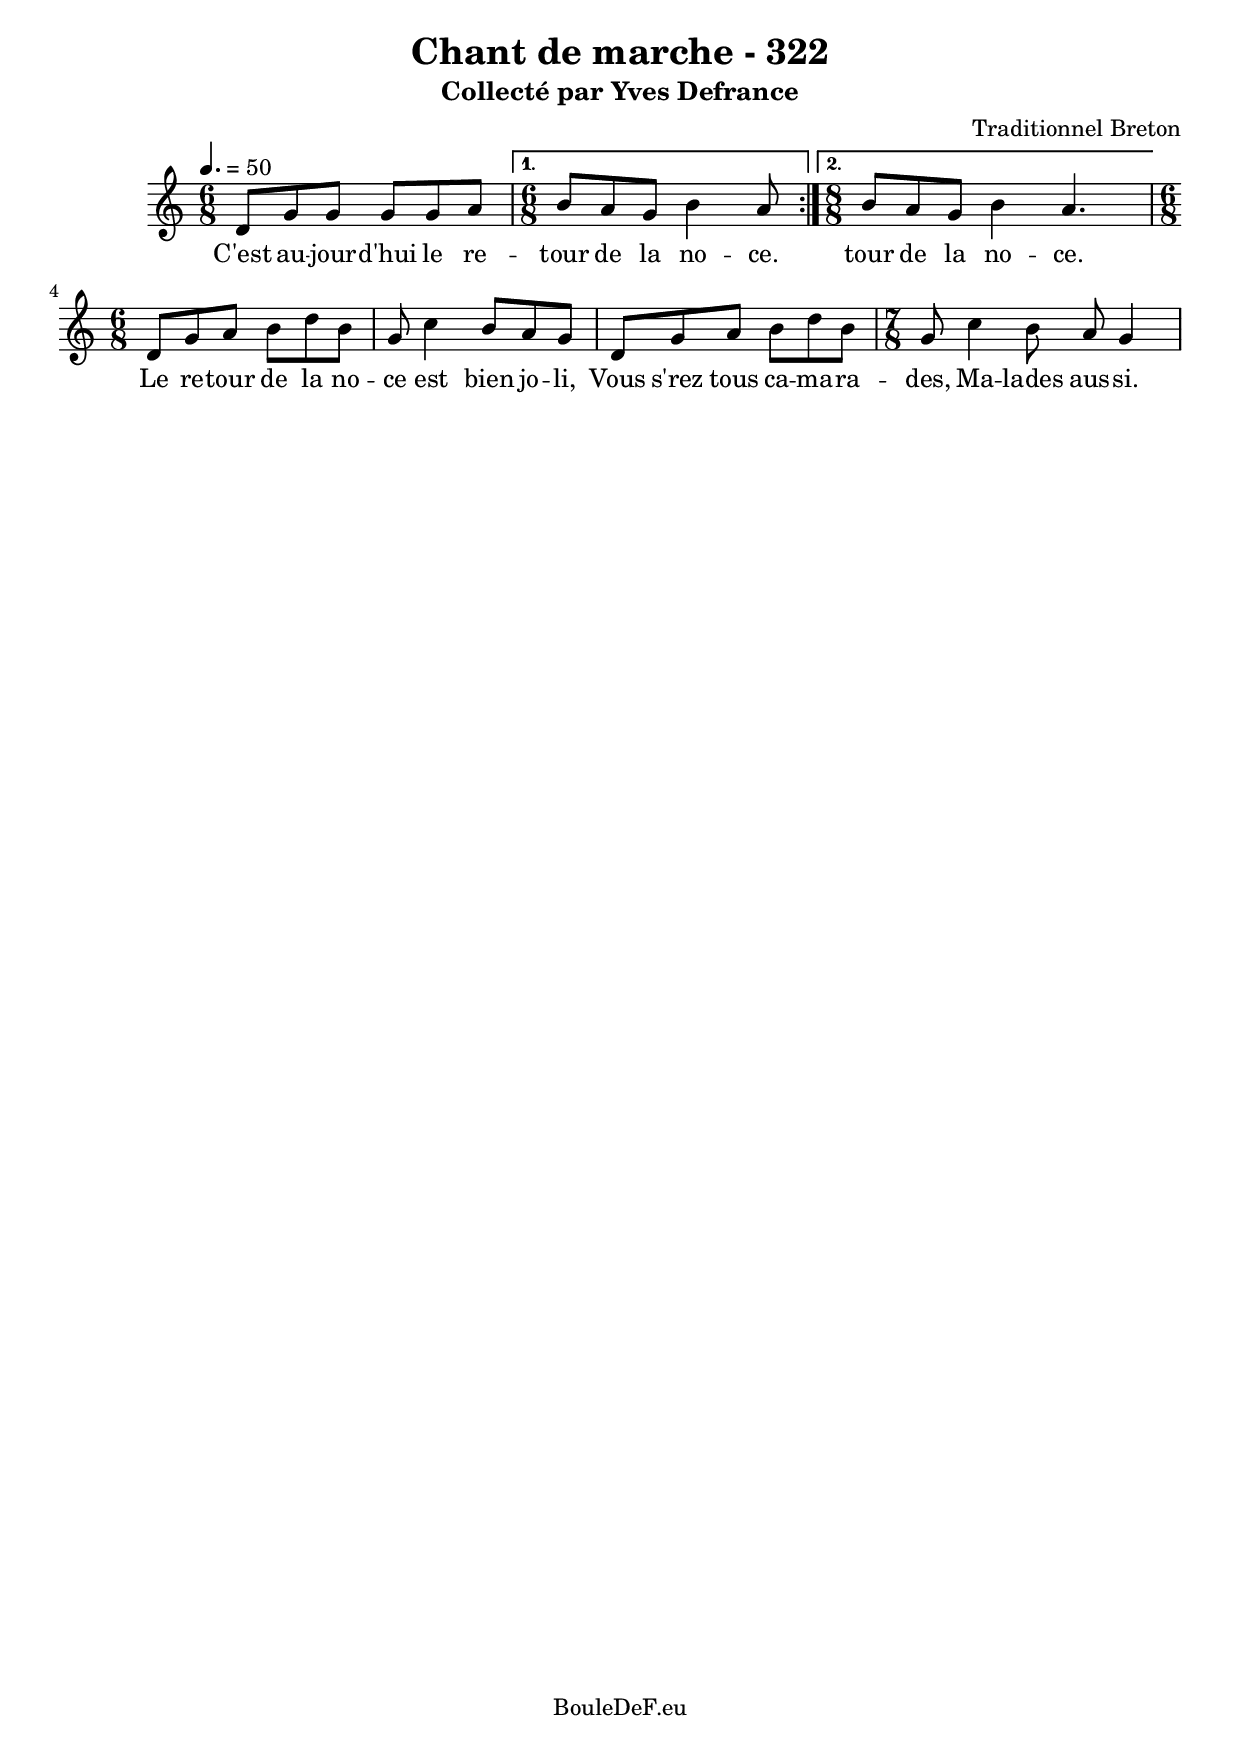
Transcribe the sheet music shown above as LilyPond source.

\version "2.16.0"
\include "italiano.ly"

\header {
	title = "Chant de marche - 322"
	subtitle = "Collecté par Yves Defrance"
	composer = "Traditionnel Breton"
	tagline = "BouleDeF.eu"
}

global = {
	\clef "treble"
	\tempo 4. = 50
}

yvesdefrance = \relative si {
	\time 6/8
	\repeat volta 2 {
		| re8 sol sol sol sol la
	}
	\alternative {
		{\time 6/8 | si la sol si4 la8}
		{\time 8/8 | si la sol si4 la4.}
	}
	\break
	\time 6/8
	| re,8 sol la si re si
	| sol8 do4 si8 la sol
	| re8 sol la si re si
	\time 7/8
	| sol8 do4 si8 la sol4
}

\score {
	\new Staff { \global \yvesdefrance }
	\addlyrics {
		| C'est au -- jour -- d'hui le re -- 
		| tour de la no -- ce.
		| tour de la no -- ce.
		| Le re -- tour de la no --
		| ce est bien jo -- li,
		| Vous s'rez tous ca -- ma -- ra --
		| des, Ma -- lades aus -- si.
	}
	\layout {}
}

\score {
	\new Staff \with { midiInstrument=#"oboe"} {
		\unfoldRepeats { \global \yvesdefrance }
	}
	\midi {}
}
